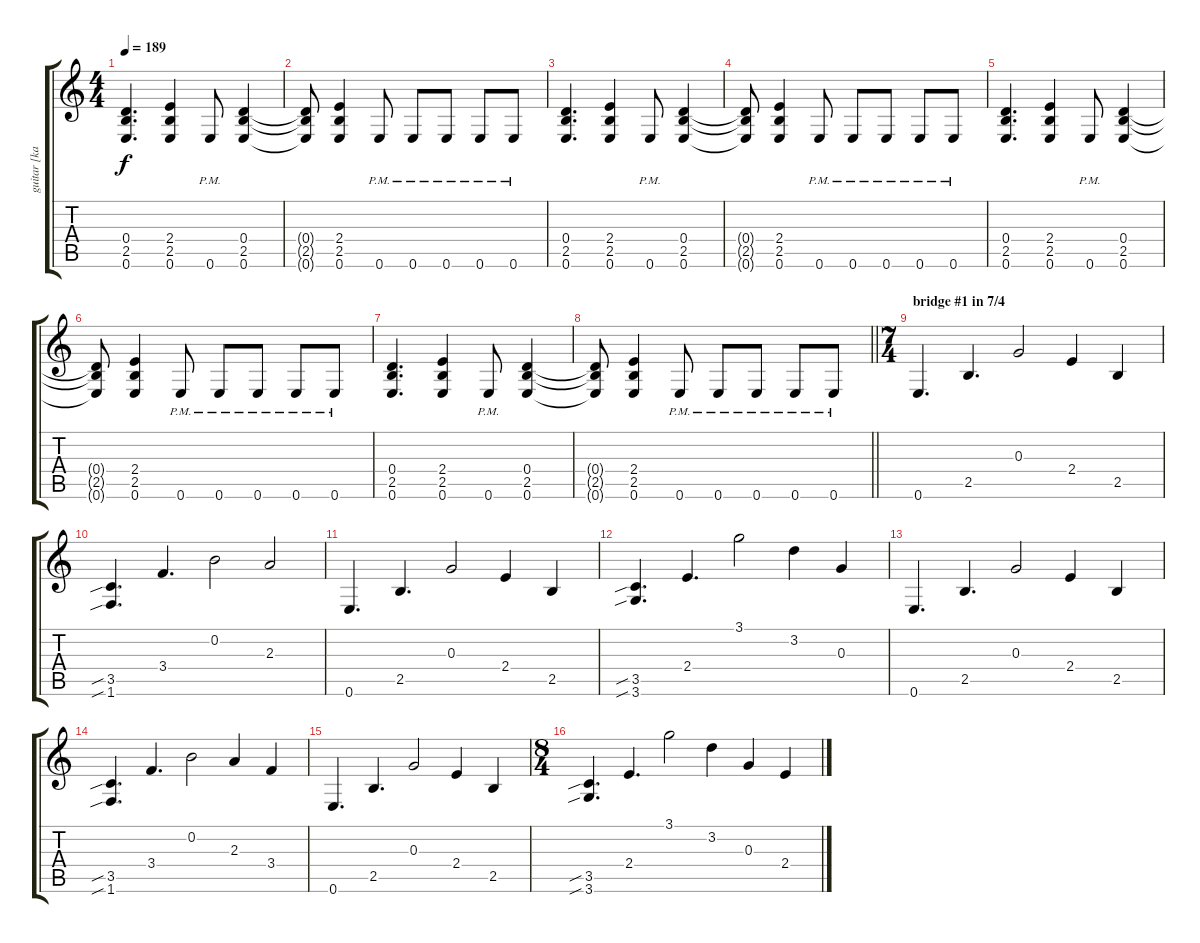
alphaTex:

\track ("guitar [karukan]" "guitar [ka") {instrument overdrivenguitar}
\staff {score tabs}
\tuning (E4 B3 G3 D3 A2 E2) {hide}
\ts (4 4)
\tempo 189
\clef g2
\ks c
(0.4 2.5 0.6).4{d dy f} (2.4 2.5 0.6).4 0.6{pm}.8 (0.4 2.5 0.6).4 |
(0.4{t} 2.5{t} 0.6{t}).8 (2.4 2.5 0.6).4 0.6{pm}.8 0.6{pm}.8 0.6{pm}.8 0.6{pm}.8 0.6{pm}.8 |
(0.4 2.5 0.6).4{d} (2.4 2.5 0.6).4 0.6{pm}.8 (0.4 2.5 0.6).4 |
(0.4{t} 2.5{t} 0.6{t}).8 (2.4 2.5 0.6).4 0.6{pm}.8 0.6{pm}.8 0.6{pm}.8 0.6{pm}.8 0.6{pm}.8 |
(0.4 2.5 0.6).4{d} (2.4 2.5 0.6).4 0.6{pm}.8 (0.4 2.5 0.6).4 |
(0.4{t} 2.5{t} 0.6{t}).8 (2.4 2.5 0.6).4 0.6{pm}.8 0.6{pm}.8 0.6{pm}.8 0.6{pm}.8 0.6{pm}.8 |
(0.4 2.5 0.6).4{d} (2.4 2.5 0.6).4 0.6{pm}.8 (0.4 2.5 0.6).4 |
\barLineRight lightlight
(0.4{t} 2.5{t} 0.6{t}).8 (2.4 2.5 0.6).4 0.6{pm}.8 0.6{pm}.8 0.6{pm}.8 0.6{pm}.8 0.6{pm}.8 |
\ts (7 4)
\section ("" "bridge #1 in 7/4")
0.6.4{d} 2.5.4{d} 0.3.2 2.4.4 2.5.4 |
(3.5{sib} 1.6{sib}).4{d} 3.4.4{d} 0.2.2 2.3.2 |
0.6.4{d} 2.5.4{d} 0.3.2 2.4.4 2.5.4 |
(3.5{sib} 3.6{sib}).4{d} 2.4.4{d} 3.1.2 3.2.4 0.3.4 |
0.6.4{d} 2.5.4{d} 0.3.2 2.4.4 2.5.4 |
(3.5{sib} 1.6{sib}).4{d} 3.4.4{d} 0.2.2 2.3.4 3.4.4 |
0.6.4{d} 2.5.4{d} 0.3.2 2.4.4 2.5.4 |
\ts (8 4)
(3.5{sib} 3.6{sib}).4{d} 2.4.4{d} 3.1.2 3.2.4 0.3.4 2.4.4
